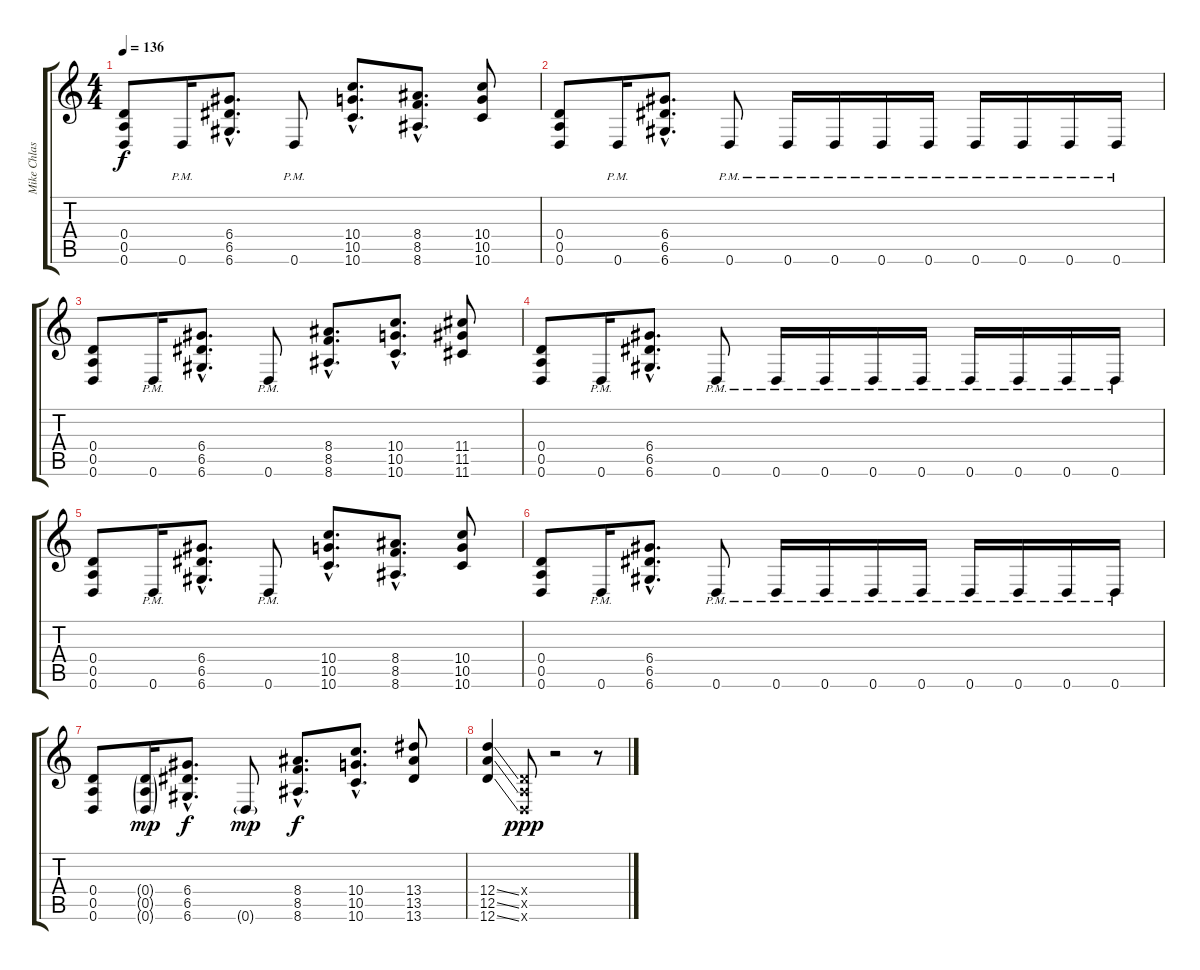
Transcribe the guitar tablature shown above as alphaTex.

\track ("Mike Chlasciak" "Mike Chlas") {instrument overdrivenguitar}
\staff {score tabs}
\tuning (E4 B3 G3 D3 A2 D2) {hide}
\ts (4 4)
\tempo 136
\clef g2
\ks c
(0.4 0.5 0.6).8{dy f} 0.6{pm}.16 (6.4{hac} 6.5{hac} 6.6{hac}).8{d} 0.6{pm}.8 (10.4{hac} 10.5{hac} 10.6{hac}).8{d} (8.4{hac} 8.5{hac} 8.6{hac}).8{d} (10.4 10.5 10.6).8 |
(0.4 0.5 0.6).8 0.6{pm}.16 (6.4{hac} 6.5{hac} 6.6{hac}).8{d} 0.6{pm}.8 0.6{pm}.16 0.6{pm}.16 0.6{pm}.16 0.6{pm}.16 0.6{pm}.16 0.6{pm}.16 0.6{pm}.16 0.6{pm}.16 |
(0.4 0.5 0.6).8 0.6{pm}.16 (6.4{hac} 6.5{hac} 6.6{hac}).8{d} 0.6{pm}.8 (8.4{hac} 8.5{hac} 8.6{hac}).8{d} (10.4{hac} 10.5{hac} 10.6{hac}).8{d} (11.4 11.5 11.6).8 |
(0.4 0.5 0.6).8 0.6{pm}.16 (6.4{hac} 6.5{hac} 6.6{hac}).8{d} 0.6{pm}.8 0.6{pm}.16 0.6{pm}.16 0.6{pm}.16 0.6{pm}.16 0.6{pm}.16 0.6{pm}.16 0.6{pm}.16 0.6{pm}.16 |
(0.4 0.5 0.6).8 0.6{pm}.16 (6.4{hac} 6.5{hac} 6.6{hac}).8{d} 0.6{pm}.8 (10.4{hac} 10.5{hac} 10.6{hac}).8{d} (8.4{hac} 8.5{hac} 8.6{hac}).8{d} (10.4 10.5 10.6).8 |
(0.4 0.5 0.6).8 0.6{pm}.16 (6.4{hac} 6.5{hac} 6.6{hac}).8{d} 0.6{pm}.8 0.6{pm}.16 0.6{pm}.16 0.6{pm}.16 0.6{pm}.16 0.6{pm}.16 0.6{pm}.16 0.6{pm}.16 0.6{pm}.16 |
(0.4 0.5 0.6).8 (0.4{g} 0.5{g} 0.6{g}).16{dy mp} (6.4{hac} 6.5{hac} 6.6{hac}).8{d dy f} 0.6{g}.8{dy mp} (8.4{hac} 8.5{hac} 8.6{hac}).8{d dy f} (10.4{hac} 10.5{hac} 10.6{hac}).8{d} (13.4 13.5 13.6).8 |
(12.4{ss} 12.5{ss} 12.6{ss}).4 (0.4{x} 0.5{x} 0.6{x}).8{dy ppp} r.2 r.8
